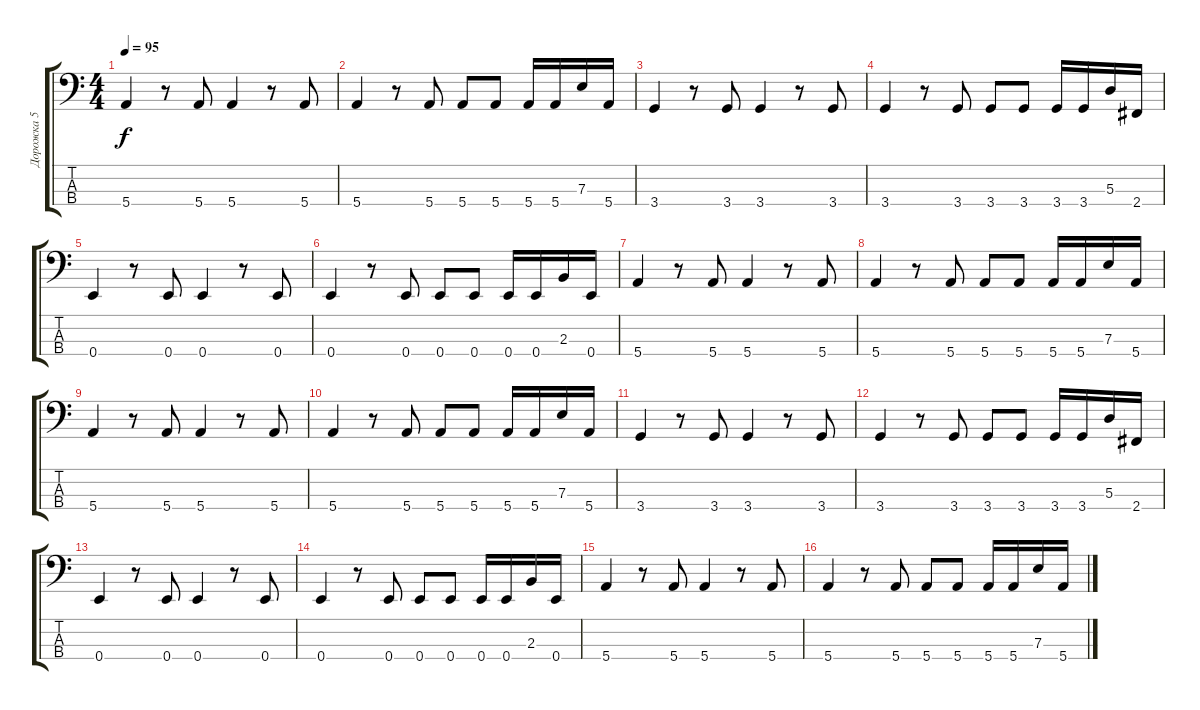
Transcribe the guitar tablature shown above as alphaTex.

\track ("Дорожка 5" "Дорожка 5") {instrument electricbassfinger}
\staff {score tabs}
\tuning (G2 D2 A1 E1) {hide}
\ts (4 4)
\tempo 95
\clef f4
\ks c
5.4.4{dy f} r.8 5.4.8 5.4.4 r.8 5.4.8 |
5.4.4 r.8 5.4.8 5.4.8 5.4.8 5.4.16 5.4.16 7.3.16 5.4.16 |
3.4.4 r.8 3.4.8 3.4.4 r.8 3.4.8 |
3.4.4 r.8 3.4.8 3.4.8 3.4.8 3.4.16 3.4.16 5.3.16 2.4.16 |
0.4.4 r.8 0.4.8 0.4.4 r.8 0.4.8 |
0.4.4 r.8 0.4.8 0.4.8 0.4.8 0.4.16 0.4.16 2.3.16 0.4.16 |
5.4.4 r.8 5.4.8 5.4.4 r.8 5.4.8 |
5.4.4 r.8 5.4.8 5.4.8 5.4.8 5.4.16 5.4.16 7.3.16 5.4.16 |
5.4.4 r.8 5.4.8 5.4.4 r.8 5.4.8 |
5.4.4 r.8 5.4.8 5.4.8 5.4.8 5.4.16 5.4.16 7.3.16 5.4.16 |
3.4.4 r.8 3.4.8 3.4.4 r.8 3.4.8 |
3.4.4 r.8 3.4.8 3.4.8 3.4.8 3.4.16 3.4.16 5.3.16 2.4.16 |
0.4.4 r.8 0.4.8 0.4.4 r.8 0.4.8 |
0.4.4 r.8 0.4.8 0.4.8 0.4.8 0.4.16 0.4.16 2.3.16 0.4.16 |
5.4.4 r.8 5.4.8 5.4.4 r.8 5.4.8 |
5.4.4 r.8 5.4.8 5.4.8 5.4.8 5.4.16 5.4.16 7.3.16 5.4.16
